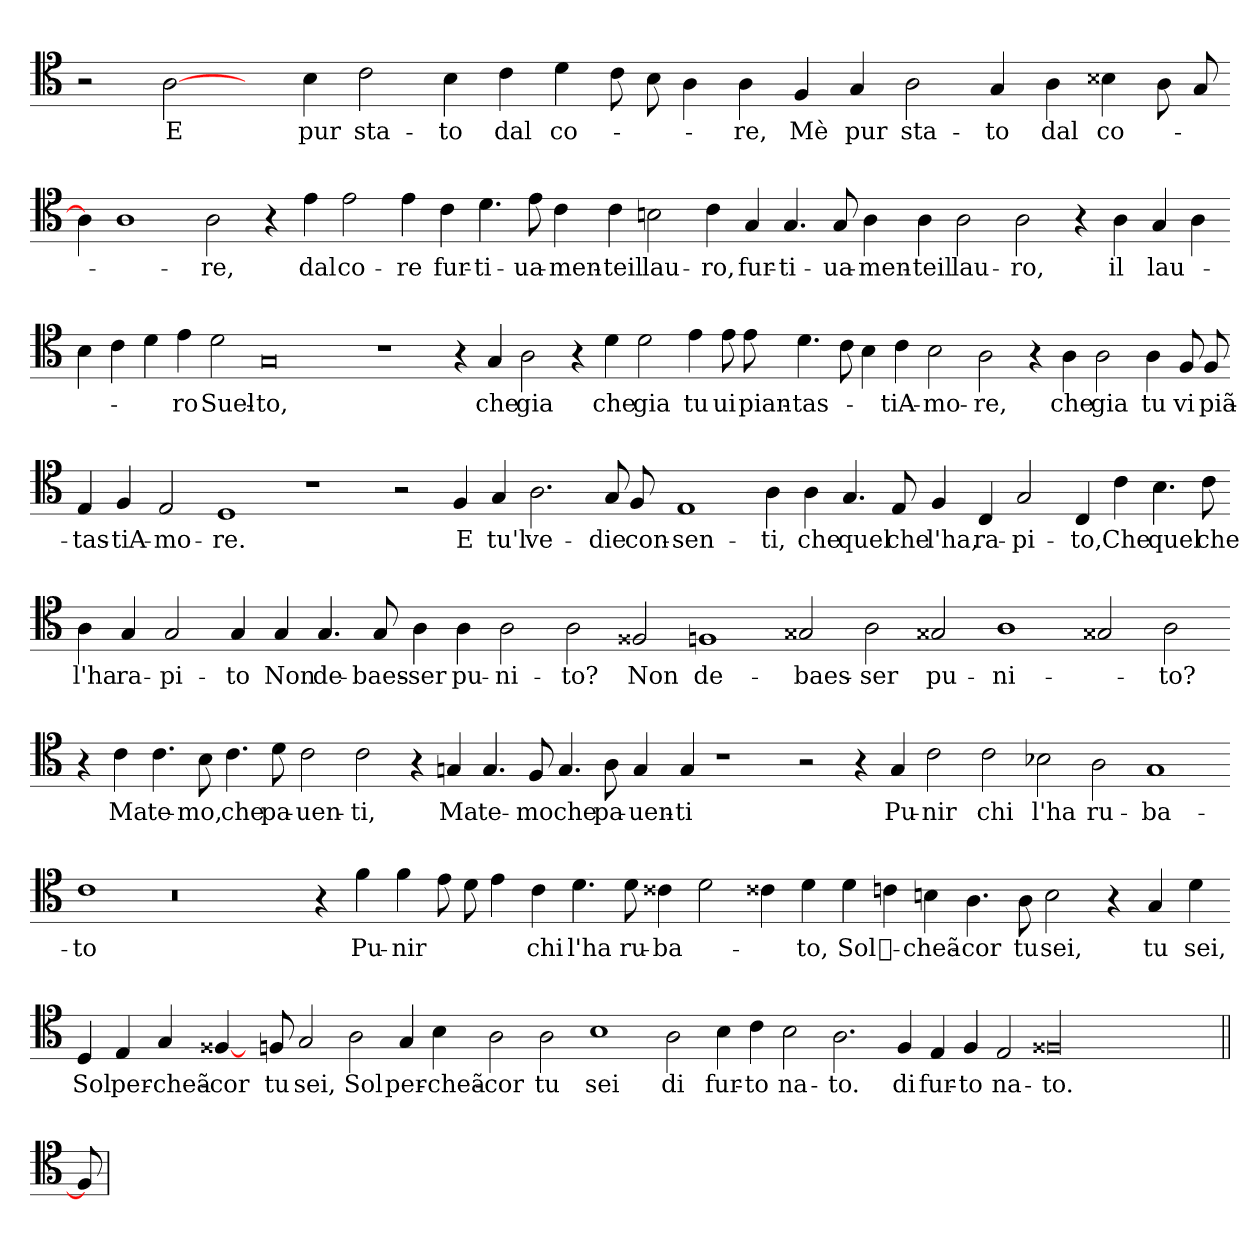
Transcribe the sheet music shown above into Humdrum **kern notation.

**kern	**text
*part1	*part1
*staff1	*staff1
*clefC4	*
*k[]	*
=	=
2r	.
[2A	E
4ryy	.
4B	pur
2c	sta-
4B	to
4c	dal
4d	co-
8c	.
8B	.
4A	.
4A	re,
4F	Mѐ
4G	pur
2A	sta-
4G	to
4A	dal
4B##X	co-
8A	.
8G	.
=-	=-
4A]	.
1A	.
2A	re,
4r	.
4e	dal
2e	co-
4e	re
4c	fur-
4.d	ti-
8e	ua-
4c	men-
4c	teil
2B	lau-
4c	ro,
4G	fur-
4.G	ti-
8G	ua-
4A	men-
4A	teil
2A	lau-
2A	ro,
4r	.
4A	il
4G	lau-
4A	.
=-	=-
4B	.
4c	.
4d	.
4e	ro
2d	Suel-
0G	to,
1r	.
4r	.
4G	che
2A	gia
4r	.
4d	che
2d	gia
4e	tu
8e	ui
8e	pian-
4.d	tas-
8c	.
4B	.
4c	tiA-
2B	mo-
2A	re,
4r	.
4A	che
2A	gia
4A	tu
8F	vi
8F	piã-
=-	=-
4E	tas-
4F	tiA-
2E	mo-
1D	re.
1r	.
2r	.
4F	E
4G	tu'l
2.A	ve-
8G	die
8F	con-
1E	sen-
4A	ti,
4A	che
4.G	quel
8E	che
4F	l'ha,
4C	ra-
2G	pi-
4C	to,
4c	Che
4.B	quel
8c	che
=-	=-
4A	l'ha
4G	ra-
2G	pi-
4G	to
4G	Non
4.G	de-
8G	baes-
4A	ser
4A	pu-
2A	ni-
2A	to?
2F##X	Non
1F	de-
2G##X	baes-
2A	ser
2G##X	pu-
1A	ni-
2G##X	.
2A	to?
=-	=-
4r	.
4c	Ma
4.c	te-
8B	mo,
4.c	che
8d	pa-
2c	uen-
2c	ti,
4r	.
4G	Ma
4.G	te-
8F	mo
4.G	che
8A	pa-
4G	uen-
4G	ti
1r	.
2r	.
4r	.
4G	Pu-
2c	nir
2c	chi
2B-X	l'ha
2A	ru-
1G	ba-
=-	=-
1c	to
0r	.
4r	.
4f	Pu-
4f	nir
8e	.
8d	.
4e	.
4c	chi
4.d	l'ha
8d	ru-
4c##X	ba-
2d	.
4c##X	.
4d	to,
4d	Sol
4c	ᵱ-
4B	cheã-
4.A	cor
8A	tu
2B	sei,
4r	.
4G	tu
4d	sei,
=-	=-
4D	Sol
4E	per-
4G	cheã-
[4F##X	cor
8ryy	.
8F	tu
2G	sei,
2A	Sol
4G	per-
4B	cheã-
2A	cor
2A	tu
1B	sei
2A	di
4B	fur-
4c	to
2B	na-
2.A	to.
4F	di
4E	fur-
4F	to
2E	na-
00F##X/	to.
=1||	=1||
8F##]	.
=	=
*-	*-
